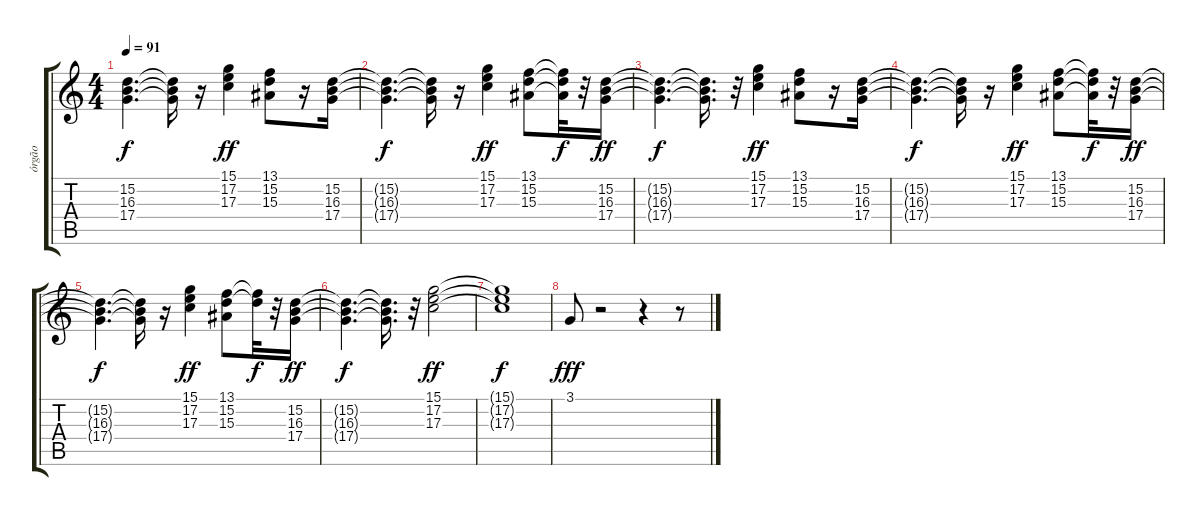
\track ("órgão" "órgão") {instrument percussiveorgan}
\staff {score tabs}
\tuning (E4 B3 G3 D3 A2 E2) {hide}
\ts (4 4)
\tempo 91
\clef g2
\ks c
(15.2{t} 16.3{t} 17.4{t}).4{d dy f} (15.2{t} 16.3{t} 17.4{t}).16 r.16 (15.1 17.2 17.3).4{dy ff} (13.1 15.2 15.3).8 r.16 (15.2 16.3 17.4).16 |
(15.2{t} 16.3{t} 17.4{t}).4{d dy f} (15.2{t} 16.3{t} 17.4{t}).16 r.16 (15.1 17.2 17.3).4{dy ff} (13.1 15.2 15.3).8 (13.1{t} 15.2{t} 15.3{t}).32{dy f} r.32 (15.2 16.3 17.4).16{dy ff} |
(15.2{t} 16.3{t} 17.4{t}).4{d dy f} (15.2{t} 16.3{t} 17.4{t}).16{d} r.32 (15.1 17.2 17.3).4{dy ff} (13.1 15.2 15.3).8 r.16 (15.2 16.3 17.4).16 |
(15.2{t} 16.3{t} 17.4{t}).4{d dy f} (15.2{t} 16.3{t} 17.4{t}).16 r.16 (15.1 17.2 17.3).4{dy ff} (13.1 15.2 15.3).8 (13.1{t} 15.2{t} 15.3{t}).32{dy f} r.32 (15.2 16.3 17.4).16{dy ff} |
(15.2{t} 16.3{t} 17.4{t}).4{d dy f} (15.2{t} 16.3{t} 17.4{t}).16 r.16 (15.1 17.2 17.3).4{dy ff} (13.1 15.2 15.3).8 (13.1{t} 15.2{t}).32{dy f} r.32 (15.2 16.3 17.4).16{dy ff} |
(15.2{t} 16.3{t} 17.4{t}).4{d dy f} (15.2{t} 16.3{t} 17.4{t}).16{d} r.32 (15.1 17.2 17.3).2{dy ff} |
(15.1{t} 17.2{t} 17.3{t}).1{dy f} |
3.1.8{dy fff} r.2 r.4 r.8
